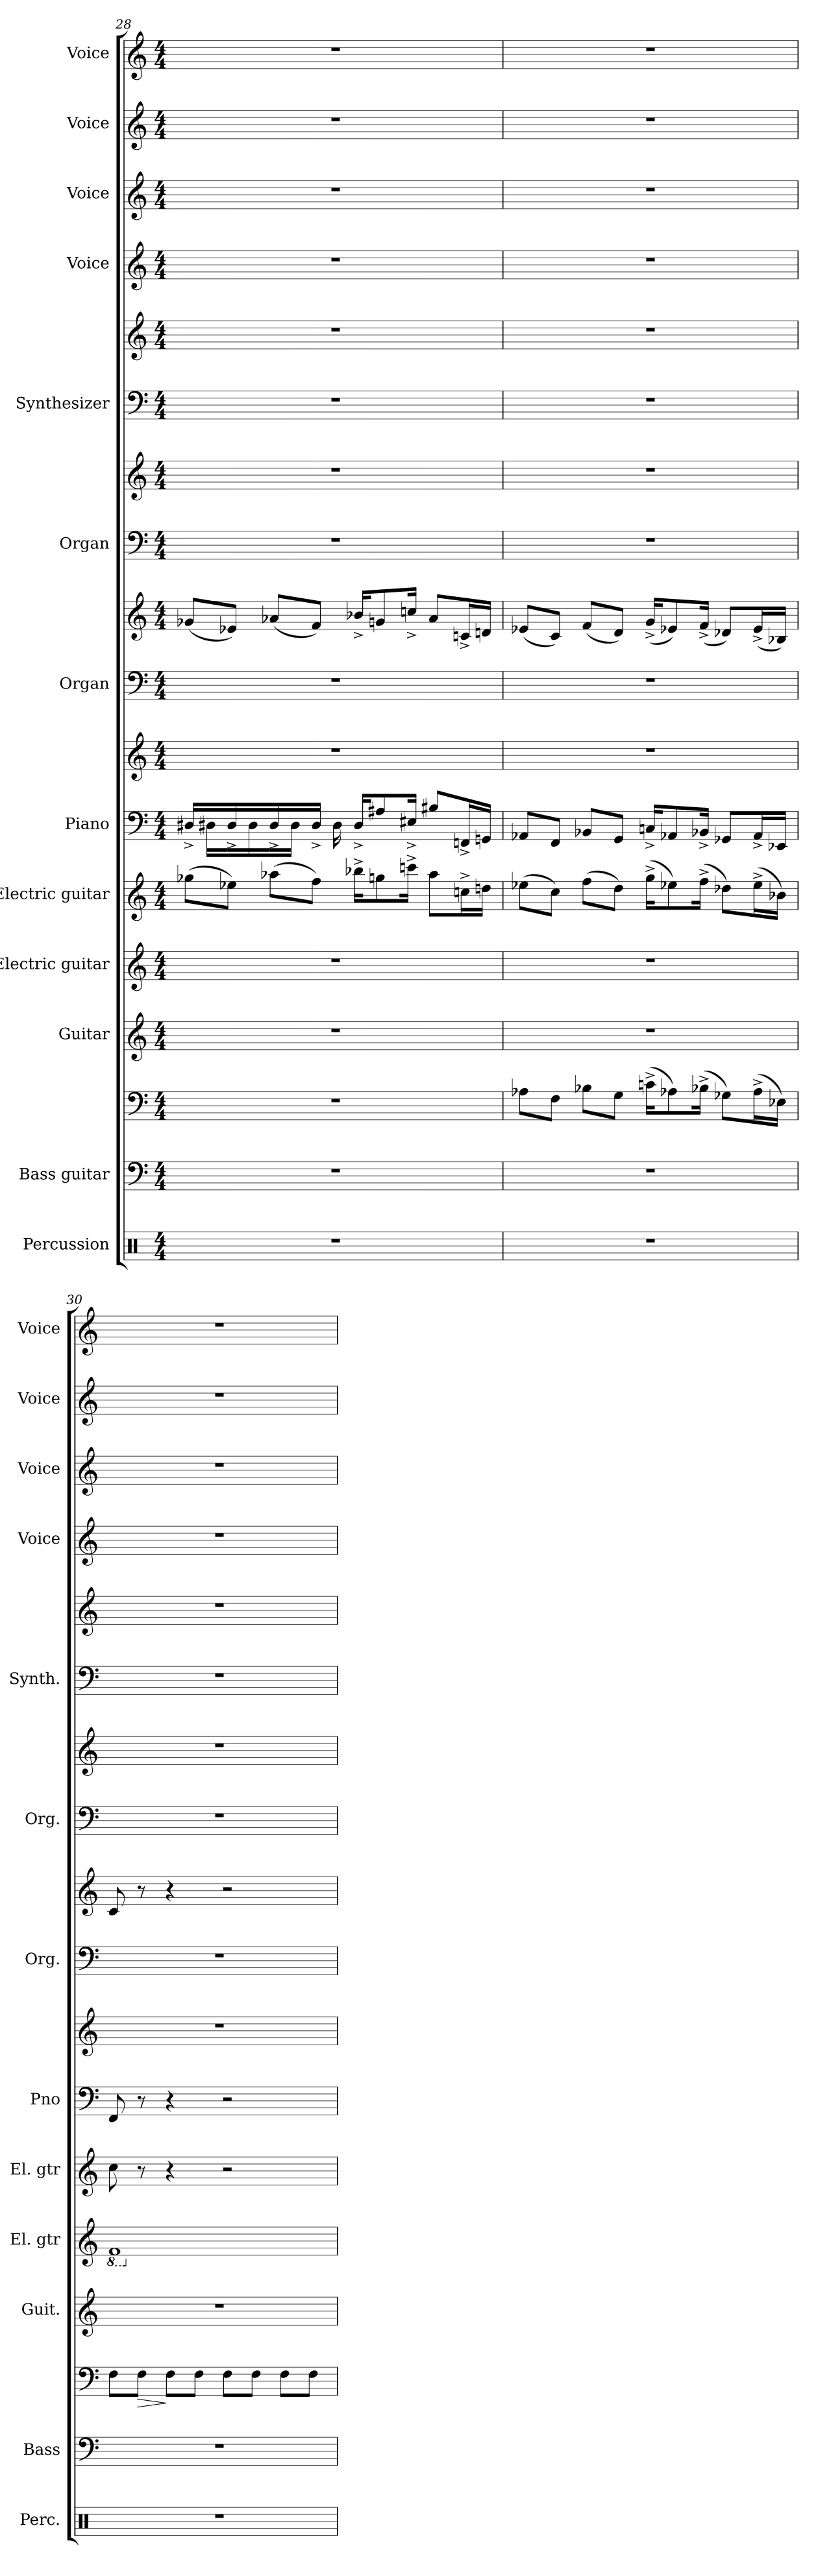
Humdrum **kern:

**kern	**kern	**kern	**dynam	**kern	**kern	**kern	**kern	**kern	**kern	**kern	**kern	**kern	**kern	**kern	**kern	**kern	**kern	**kern
*part13	*part12	*part12	*part12	*part11	*part10	*part9	*part8	*part8	*part7	*part7	*part6	*part6	*part5	*part5	*part4	*part3	*part2	*part1
*staff18	*staff17	*staff16	*staff16/17	*staff15	*staff14	*staff13	*staff12	*staff11	*staff10	*staff9	*staff8	*staff7	*staff6	*staff5	*staff4	*staff3	*staff2	*staff1
*I"Percussion	*I"Bass guitar	*	*	*I"Guitar	*I"Electric guitar	*I"Electric guitar	*I"Piano	*	*I"Organ	*	*I"Organ	*	*I"Synthesizer	*	*I"Voice	*I"Voice	*I"Voice	*I"Voice
*I'Perc.	*I'Bass	*	*	*I'Guit.	*I'El. gtr	*I'El. gtr	*I'Pno	*	*I'Org.	*	*I'Org.	*	*I'Synth.	*	*I'Voice	*I'Voice	*I'Voice	*I'Voice
!!LO:LB:g=z
*clefX	*clefF4	*clefF4	*	*clefG2	*clefG2	*clefG2	*clefF4	*clefG2	*clefF4	*clefG2	*clefF4	*clefG2	*clefF4	*clefG2	*clefG2	*clefG2	*clefG2	*clefG2
*	*ITrd7c12	*ITrd7c12	*	*ITrd7c12	*ITrd7c12	*ITrd7c12	*	*	*	*	*	*	*	*	*	*	*	*
*k[]	*k[]	*k[]	*	*k[]	*k[]	*k[]	*k[]	*k[]	*k[]	*k[]	*k[]	*k[]	*k[]	*k[]	*k[]	*k[]	*k[]	*k[]
*C:	*C:	*C:	*	*C:	*C:	*C:	*C:	*C:	*C:	*C:	*C:	*C:	*C:	*C:	*C:	*C:	*C:	*C:
*M4/4	*M4/4	*M4/4	*	*M4/4	*M4/4	*M4/4	*M4/4	*M4/4	*M4/4	*M4/4	*M4/4	*M4/4	*M4/4	*M4/4	*M4/4	*M4/4	*M4/4	*M4/4
=28	=28	=28	=28	=28	=28	=28	=28	=28	=28	=28	=28	=28	=28	=28	=28	=28	=28	=28
*	*	*	*	*	*	*	*^	*	*	*	*	*	*	*	*	*	*	*
1r	1r	1r	.	1r	1r	(8g-Xi\L	16D#X^i/LL	16ryy	1r	1r	(8g-Xi/L	1r	1r	1r	1r	1r	1r	1r	1r
.	.	.	.	.	.	.	16ryy	16D#Xi\LL	.	.	.	.	.	.	.	.	.	.	.
.	.	.	.	.	.	8e-Xi\J)	16D#^i/	16ryy	.	.	8e-Xi/J)	.	.	.	.	.	.	.	.
.	.	.	.	.	.	.	16ryy	16D#i\	.	.	.	.	.	.	.	.	.	.	.
.	.	.	.	.	.	(8a-Xi\L	16D#^i/	16ryy	.	.	(8a-Xi/L	.	.	.	.	.	.	.	.
.	.	.	.	.	.	.	16ryy	16D#i\JJ	.	.	.	.	.	.	.	.	.	.	.
.	.	.	.	.	.	8fi\J)	16D#^i/JJ	16ryy	.	.	8fi/J)	.	.	.	.	.	.	.	.
.	.	.	.	.	.	.	16ryy	16D#i\	.	.	.	.	.	.	.	.	.	.	.
.	.	.	.	.	.	16b-X^i\KL	16D#^i/KL	2ryy	.	.	16b-X^i/KL	.	.	.	.	.	.	.	.
.	.	.	.	.	.	8gni\	8A#Xi/	.	.	.	8gni/	.	.	.	.	.	.	.	.
.	.	.	.	.	.	16ccn^i\Jk	16E#X^i/Jk	.	.	.	16ccn^i/Jk	.	.	.	.	.	.	.	.
.	.	.	.	.	.	8a-i\L	8B#Xi/L	.	.	.	8a-i/L	.	.	.	.	.	.	.	.
.	.	.	.	.	.	16cn^i\L	16FFn^i/L	.	.	.	16cn^i/L	.	.	.	.	.	.	.	.
.	.	.	.	.	.	16dni\JJ	16GGni/JJ	.	.	.	16dni/JJ	.	.	.	.	.	.	.	.
*	*	*	*	*	*	*	*v	*v	*	*	*	*	*	*	*	*	*	*	*
=29	=29	=29	=29	=29	=29	=29	=29	=29	=29	=29	=29	=29	=29	=29	=29	=29	=29	=29
1r	1r	8AA-Xi\L	.	1r	1r	(8e-Xi\L	8AA-Xi/L	1r	1r	(8e-Xi/L	1r	1r	1r	1r	1r	1r	1r	1r
.	.	8FFi\J	.	.	.	8ci\J)	8FFi/J	.	.	8ci/J)	.	.	.	.	.	.	.	.
.	.	8BB-Xi\L	.	.	.	(8fi\L	8BB-Xi/L	.	.	(8fi/L	.	.	.	.	.	.	.	.
.	.	8GGi\J	.	.	.	8di\J)	8GGi/J	.	.	8di/J)	.	.	.	.	.	.	.	.
.	.	(16Cn^i\KL	.	.	.	(16g^i\KL	16Cn^i/KL	.	.	(16g^i/KL	.	.	.	.	.	.	.	.
.	.	8AA-Xi\)	.	.	.	8e-Xi\)	8AA-Xi/	.	.	8e-Xi/)	.	.	.	.	.	.	.	.
.	.	(16BB-X^i\Jk	.	.	.	(16f^i\Jk	16BB-X^i/Jk	.	.	(16f^i/Jk	.	.	.	.	.	.	.	.
.	.	8GG-Xi\L)	.	.	.	8d-Xi\L)	8GG-Xi/L	.	.	8d-Xi/L)	.	.	.	.	.	.	.	.
.	.	(16AA-^i\L	.	.	.	(16e-^i\L	16AA-^i/L	.	.	(16e-^i/L	.	.	.	.	.	.	.	.
.	.	16EE-Xi\JJ)	.	.	.	16B-Xi\JJ)	16EE-Xi/JJ	.	.	16B-Xi/JJ)	.	.	.	.	.	.	.	.
=30	=30	=30	=30	=30	=30	=30	=30	=30	=30	=30	=30	=30	=30	=30	=30	=30	=30	=30
*	*	*	*	*	*8ba	*	*	*	*	*	*	*	*	*	*	*	*	*
1r	1r	8FFi\L	.	1r	1FFi	8ci\	8FFi/	1r	1r	8ci/	1r	1r	1r	1r	1r	1r	1r	1r
!	!	!	!LO:HP:b	!	!	!	!	!	!	!	!	!	!	!	!	!	!	!
.	.	8FFi\J	>	.	.	8r	8r	.	.	8r	.	.	.	.	.	.	.	.
.	.	8FFi\L	]	.	.	4r	4r	.	.	4r	.	.	.	.	.	.	.	.
.	.	8FFi\J	.	.	.	.	.	.	.	.	.	.	.	.	.	.	.	.
.	.	8FFi\L	.	.	.	2r	2r	.	.	2r	.	.	.	.	.	.	.	.
.	.	8FFi\J	.	.	.	.	.	.	.	.	.	.	.	.	.	.	.	.
.	.	8FFi\L	.	.	.	.	.	.	.	.	.	.	.	.	.	.	.	.
.	.	8FFi\J	.	.	.	.	.	.	.	.	.	.	.	.	.	.	.	.
*	*	*	*	*	*X8ba	*	*	*	*	*	*	*	*	*	*	*	*	*
=	=	=	=	=	=	=	=	=	=	=	=	=	=	=	=	=	=	=
*-	*-	*-	*-	*-	*-	*-	*-	*-	*-	*-	*-	*-	*-	*-	*-	*-	*-	*-
